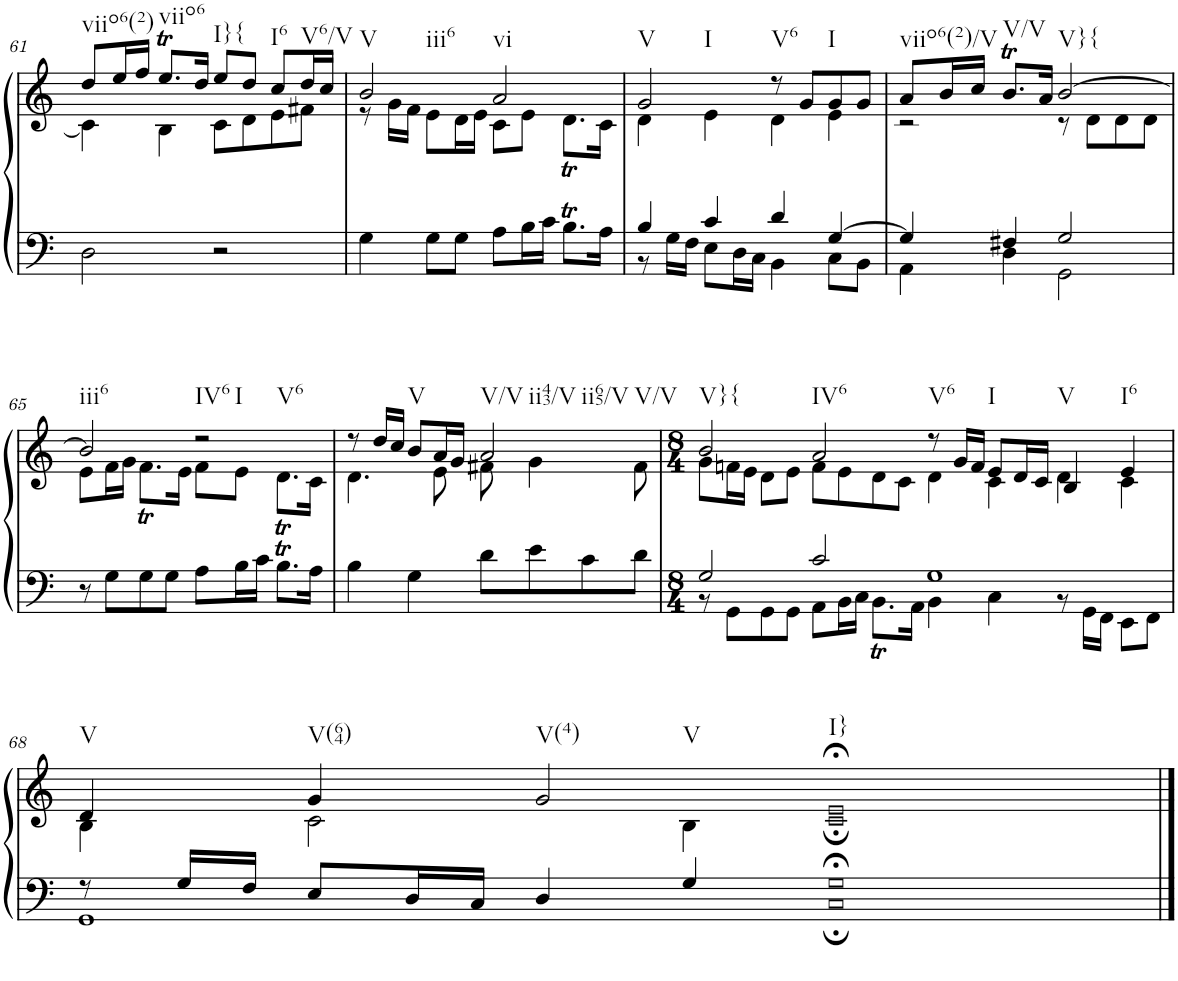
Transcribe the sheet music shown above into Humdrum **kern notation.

**kern	**kern
*part1	*part1
*staff2	*staff1
*I"Organ	*
*I'Org.	*
!!LO:PB:g=z
*clefF4	*clefG2
*k[]	*k[]
*M4/4	*M4/4
=61	=61
*	*^
!	!LO:TX:b:t=viio6(2)	!
2D\	8dd/L	4c\]
.	16ee/L	.
.	16ff/JJ	.
!	!LO:TX:b:t=viio6	!
.	8.eet/L	4B\
.	16dd/Jk	.
!	!LO:TX:b:t=I}{	!
2r	8ee/L	8c\L
.	8dd/J	8d\
!	!LO:TX:b:t=I6	!
.	8cc/L	8e\
!	!LO:TX:b:t=V6/V	!
.	16dd/L	8f#X\J
.	16cc/JJ	.
=62	=62	=62
!	!LO:TX:b:t=V	!
!	!LO:TX:b:t=iii6	!
4G\	2b/	8r
.	.	16g\LL
.	.	16f\JJ
8G\L	.	8e\L
8G\J	.	16d\L
.	.	16e\JJ
!	!LO:TX:b:t=vi	!
8A\L	2a/	8c\L
16B\L	.	8e\J
16c\JJ	.	.
8.Bt\L	.	8.dT\L
16A\Jk	.	16c\Jk
=63	=63	=63
*^	*	*
!	!	!LO:TX:b:t=V	!
!	!	!LO:TX:b:t=I	!
4B/	8r	2g/	4d\
.	16G\LL	.	.
.	16F\JJ	.	.
4c/	8E\L	.	4e\
.	16D\L	.	.
.	16C\JJ	.	.
!	!	!LO:TX:b:t=V6	!
4d/	4BB\	8r	4d\
.	.	8g/L	.
!	!	!LO:TX:b:t=I	!
[4G/	8C\L	8g/	4e\
.	8BB\J	8g/J	.
=64	=64	=64	=64
!	!	!LO:TX:b:t=viio6(2)/V	!
4G/]	4AA\	8a/L	2r
.	.	16b/L	.
.	.	16cc/JJ	.
!	!	!LO:TX:b:t=V/V	!
4F#X/	4D\	8.bt/L	.
.	.	16a/Jk	.
!	!	!LO:TX:b:t=V}{	!
2G/	2GG\	[2b/	8r
.	.	.	8d\L
.	.	.	8d\
.	.	.	8d\J
*v	*v	*	*
!!LO:LB:g=z	!!
=65	=65	=65
!	!LO:TX:b:t=iii6	!
8r	2b/]	8e\L
8G\L	.	16f\L
.	.	16g\JJ
8G\	.	8.fT\L
8G\J	.	.
.	.	16e\Jk
!	!LO:TX:b:t=IV6	!
!	!LO:TX:b:t=I	!
!	!LO:TX:b:t=V6	!
8A\L	2r	8f\L
16B\L	.	8e\J
16c\JJ	.	.
8.Bt\L	.	8.dT\L
16A\Jk	.	16c\Jk
=66	=66	=66
4B\	8r	4.d\
.	16dd/LL	.
.	16cc/JJ	.
!	!LO:TX:b:t=V	!
4G\	8b/L	.
.	16a/L	8e\
.	16g/JJ	.
!	!LO:TX:b:t=V/V	!
!	!LO:TX:b:t=ii43/V	!
!	!LO:TX:b:t=ii65/V	!
!	!LO:TX:b:t=V/V	!
8d\L	2a/	8f#X\
8e\	.	4g\
8c\	.	.
8d\J	.	8f#\
=67	=67	=67
*M8/4	*M8/4	*
*^	*	*
!	!	!LO:TX:b:t=V}{	!
2G/	8r	2b/	8g\L
.	8GG\L	.	16fn\L
.	.	.	16e\JJ
.	8GG\	.	8d\L
.	8GG\J	.	8e\J
!	!	!LO:TX:b:t=IV6	!
2c/	8AA\L	2a/	8f\L
.	16BB\L	.	8e\
.	16C\JJ	.	.
.	8.BBt\L	.	8d\
.	.	.	8c\J
.	16AA\Jk	.	.
!	!	!LO:TX:b:t=V6	!
1G	4BB\	8r	4d\
.	.	16g/LL	.
.	.	16f/JJ	.
!	!	!LO:TX:b:t=I	!
.	4C\	8e/L	4c\
.	.	16d/L	.
.	.	16c/JJ	.
!	!	!LO:TX:b:t=V	!
.	8r	4B/	4d\
.	16GG\LL	.	.
.	16FF\JJ	.	.
!	!	!LO:TX:b:t=I6	!
.	8EE\L	4e/	4c\
.	8FF\J	.	.
!!LO:LB:g=z	!!
=68	=68	=68	=68
!	!	!LO:TX:b:t=V	!
8r	1GG	4d/	4B\
16G/LL	.	.	.
16F/JJ	.	.	.
!	!	!LO:TX:b:t=V(64)	!
8E/L	.	4g/	2c\
16D/L	.	.	.
16C/JJ	.	.	.
!	!	!LO:TX:b:t=V(4)	!
!	!	!LO:TX:b:t=V	!
4D/	.	2g/	.
4G/	.	.	4B\
!	!	!LO:TX:b:t=I}	!
1G;<	1C;	1e;<	1c;
*v	*v	*	*
*	*v	*v
==	==
*-	*-
